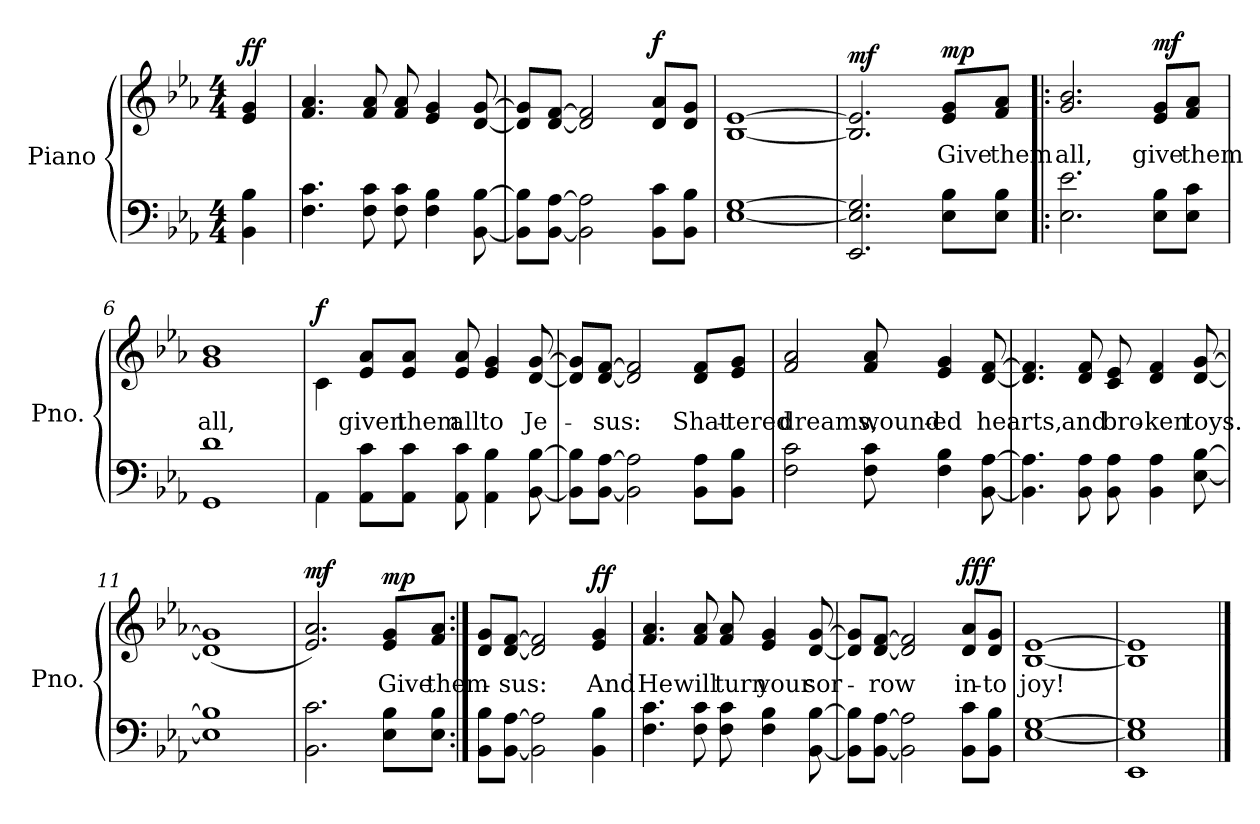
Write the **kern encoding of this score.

**kern	**kern	**text	**dynam
*part1	*part1	*part1	*part1
*staff2	*staff1	*staff1	*staff1/2
*I"Piano	*	*	*
*I'Pno.	*	*	*
*clefF4	*clefG2	*	*
*k[b-e-a-]	*k[b-e-a-]	*	*
*M4/4	*M4/4	*	*
=	=	=	=
!	!	!	!LO:DY:b
4BB-\ 4B-\	4e-/ 4g/	.	ff
=1	=1	=1	=1
4.F\ 4.c\	4.f/ 4.a-/	.	.
8F\ 8c\	8f/ 8a-/	.	.
8F\ 8c\	8f/ 8a-/	.	.
4F\ 4B-\	4e-/ 4g/	.	.
[8BB-\ [8B-\	[8d/ [8g/	.	.
=2	=2	=2	=2
8BB-\] 8B-\]L	8d/] 8g/]L	.	.
[8BB-\ [8A-\J	[8d/ [8f/J	.	.
2BB-\] 2A-\]	2d/] 2f/]	.	.
!	!	!	!LO:DY:b
8BB-\ 8c\L	8d/ 8a-/L	.	f
8BB-\ 8B-\J	8d/ 8g/J	.	.
=3	=3	=3	=3
[1E- [1G	[1B- [1e-	.	.
=4	=4	=4	=4
!	!	!	!LO:DY:b
2.EE-/ 2.E-/] 2.G/]	2.B-/] 2.e-/]	.	mf
!	!	!LO:LY:b	!LO:DY:b
8E-\ 8B-\L	8e-/ 8g/L	Give	mp
!	!	!LO:LY:b	!
8E-\ 8B-\J	8f/ 8a-/J	them	.
=5!|:	=5!|:	=5!|:	=5!|:
!	!	!LO:LY:b	!
2.E-\ 2.e-\	2.g/ 2.b-/	all,	.
!	!	!LO:LY:b	!LO:DY:b
8E-\ 8B-\L	8e-/ 8g/L	give	mf
!	!	!LO:LY:b	!
8E-\ 8c\J	8f/ 8a-/J	them	.
=6	=6	=6	=6
!	!	!LO:LY:b	!
1GG 1d	1g 1b-	all,	.
!!LO:LB:g=z
=7	=7	=7	=7
!	!	!	!LO:DY:b
4AA-\	4c\	.	f
!	!	!LO:LY:b	!
8AA-\ 8c\L	8e-/ 8a-/L	given	.
!	!	!LO:LY:b	!
8AA-\ 8c\J	8e-/ 8a-/J	them	.
!	!	!LO:LY:b	!
8AA-\ 8c\	8e-/ 8a-/	all	.
!	!	!LO:LY:b	!
4AA-\ 4B-\	4e-/ 4g/	to	.
!	!	!LO:LY:b	!
[8BB-\ [8B-\	[8d/ [8g/	Je-	.
=8	=8	=8	=8
8BB-\] 8B-\]L	8d/] 8g/]L	.	.
!	!	!LO:LY:b	!
[8BB-\ [8A-\J	[8d/ [8f/J	-sus:	.
2BB-\] 2A-\]	2d/] 2f/]	.	.
!	!	!LO:LY:b	!
8BB-\ 8A-\L	8d/ 8f/L	Shat-	.
!	!	!LO:LY:b	!
8BB-\ 8B-\J	8e-/ 8g/J	-tered	.
=9	=9	=9	=9
!	!	!LO:LY:b	!
2F\ 2c\	2f/ 2a-/	dreams,	.
!	!	!LO:LY:b	!
8F\ 8c\	8f/ 8a-/	wound-	.
!	!	!LO:LY:b	!
4F\ 4B-\	4e-/ 4g/	-ed	.
!	!	!LO:LY:b	!
[8BB-\ [8A-\	[8d/ [8f/	hearts,	.
!!LO:LB:g=z
=10	=10	=10	=10
4.BB-\] 4.A-\]	4.d/] 4.f/]	.	.
!	!	!LO:LY:b	!
8BB-\ 8A-\	8d/ 8f/	and	.
!	!	!LO:LY:b	!
8BB-\ 8A-\	8c/ 8e-/	bro-	.
!	!	!LO:LY:b	!
4BB-\ 4A-\	4d/ 4f/	-ken	.
!	!	!LO:LY:b	!
[8E-\ [8B-\	[8d/ [8g/	toys.	.
=11	=11	=11	=11
1E-] 1B-]	(1d] 1g]	.	.
=12	=12	=12	=12
!	!	!	!LO:DY:b
2.BB-\ 2.c\	2.e-/ 2.a-/)	.	mf
!	!	!LO:LY:b	!LO:DY:b
8E-\ 8B-\L	8e-/ 8g/L	Give	mp
!	!	!LO:LY:b	!
8E-\ 8B-\J	8f/ 8a-/J	them-	.
=13:|!	=13:|!	=13:|!	=13:|!
8BB-\ 8B-\L	8d/ 8g/L	.	.
!	!	!LO:LY:b	!
[8BB-\ [8A-\J	[8d/ [8f/J	-sus:	.
2BB-\] 2A-\]	2d/] 2f/]	.	.
*	*MM100	*	*
!	!	!LO:LY:b	!LO:DY:b
4BB-\ 4B-\	4e-/ 4g/	And	ff
=14	=14	=14	=14
!	!	!LO:LY:b	!
4.F\ 4.c\	4.f/ 4.a-/	He	.
!	!	!LO:LY:b	!
8F\ 8c\	8f/ 8a-/	will	.
!	!	!LO:LY:b	!
8F\ 8c\	8f/ 8a-/	turn	.
!	!	!LO:LY:b	!
4F\ 4B-\	4e-/ 4g/	your	.
!	!	!LO:LY:b	!
[8BB-\ [8B-\	[8d/ [8g/	sor-	.
!!LO:LB:g=z
=15	=15	=15	=15
*	*MM80	*	*
8BB-\] 8B-\]L	8d/] 8g/]L	.	.
!	!	!LO:LY:b	!
[8BB-\ [8A-\J	[8d/ [8f/J	-row	.
2BB-\] 2A-\]	2d/] 2f/]	.	.
!	!	!LO:LY:b	!LO:DY:b
8BB-\ 8c\L	8d/ 8a-/L	in-	fff
!	!	!LO:LY:b	!
8BB-\ 8B-\J	8d/ 8g/J	-to	.
=16	=16	=16	=16
*	*MM70	*	*
!	!	!LO:LY:b	!
[1E- [1G	[1B- [1e-	joy!	.
=17	=17	=17	=17
1EE- 1E-] 1G]	1B-] 1e-]	.	.
==	==	==	==
*-	*-	*-	*-
